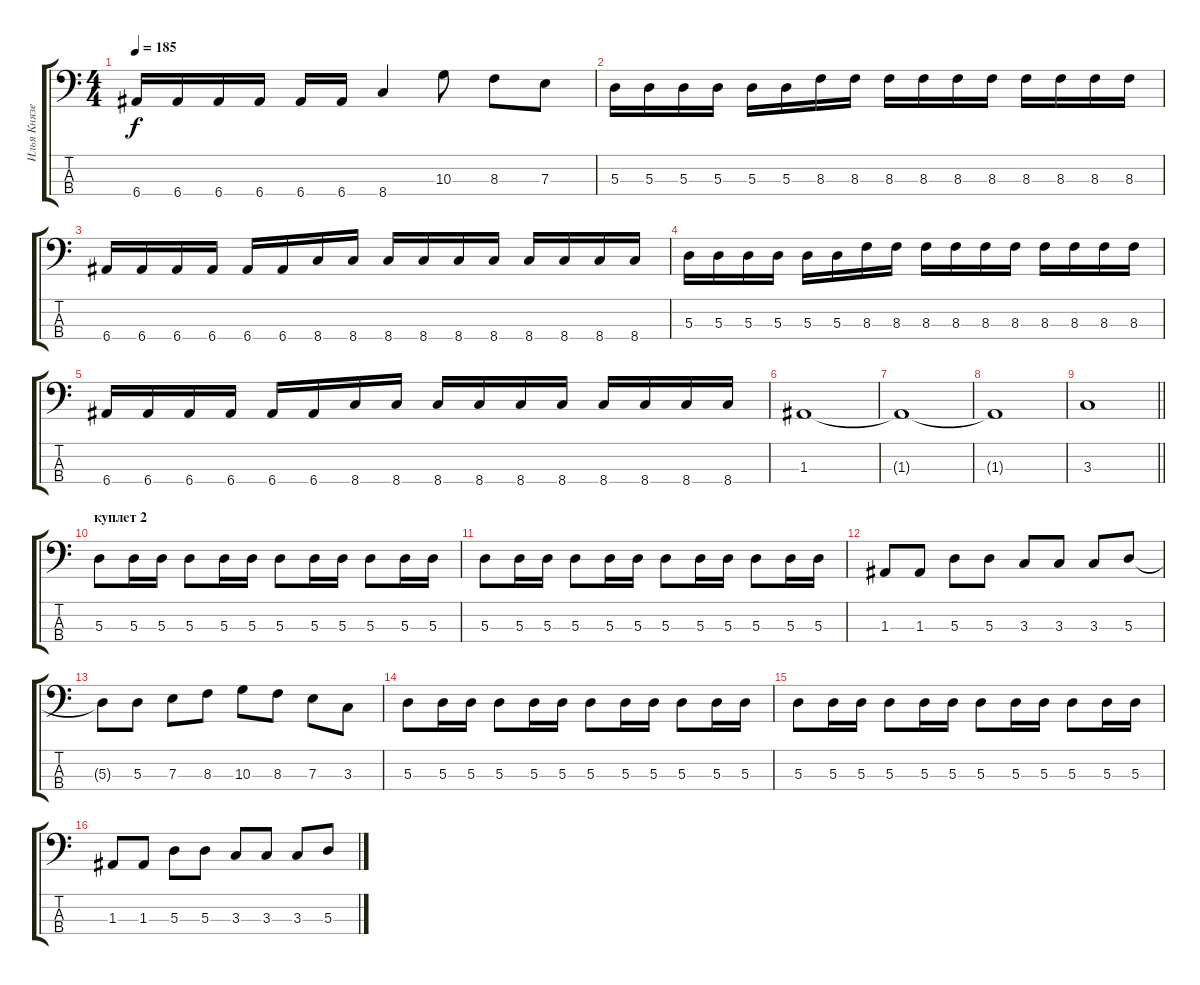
\track ("Илья Князев" "Илья Князе") {instrument electricbasspick}
\staff {score tabs}
\tuning (G2 D2 A1 E1) {hide}
\ts (4 4)
\tempo 185
\clef f4
\ks c
6.4.16{dy f} 6.4.16 6.4.16 6.4.16 6.4.16 6.4.16 8.4.4 10.3.8 8.3.8 7.3.8 |
5.3.16 5.3.16 5.3.16 5.3.16 5.3.16 5.3.16 8.3.16 8.3.16 8.3.16 8.3.16 8.3.16 8.3.16 8.3.16 8.3.16 8.3.16 8.3.16 |
6.4.16 6.4.16 6.4.16 6.4.16 6.4.16 6.4.16 8.4.16 8.4.16 8.4.16 8.4.16 8.4.16 8.4.16 8.4.16 8.4.16 8.4.16 8.4.16 |
5.3.16 5.3.16 5.3.16 5.3.16 5.3.16 5.3.16 8.3.16 8.3.16 8.3.16 8.3.16 8.3.16 8.3.16 8.3.16 8.3.16 8.3.16 8.3.16 |
6.4.16 6.4.16 6.4.16 6.4.16 6.4.16 6.4.16 8.4.16 8.4.16 8.4.16 8.4.16 8.4.16 8.4.16 8.4.16 8.4.16 8.4.16 8.4.16 |
1.3.1 |
1.3{t}.1 |
1.3{t}.1 |
\barLineRight lightlight
3.3.1 |
\section ("" "куплет 2")
5.3.8 5.3.16 5.3.16 5.3.8 5.3.16 5.3.16 5.3.8 5.3.16 5.3.16 5.3.8 5.3.16 5.3.16 |
5.3.8 5.3.16 5.3.16 5.3.8 5.3.16 5.3.16 5.3.8 5.3.16 5.3.16 5.3.8 5.3.16 5.3.16 |
1.3.8 1.3.8 5.3.8 5.3.8 3.3.8 3.3.8 3.3.8 5.3.8 |
5.3{t}.8 5.3.8 7.3.8 8.3.8 10.3.8 8.3.8 7.3.8 3.3.8 |
5.3.8 5.3.16 5.3.16 5.3.8 5.3.16 5.3.16 5.3.8 5.3.16 5.3.16 5.3.8 5.3.16 5.3.16 |
5.3.8 5.3.16 5.3.16 5.3.8 5.3.16 5.3.16 5.3.8 5.3.16 5.3.16 5.3.8 5.3.16 5.3.16 |
1.3.8 1.3.8 5.3.8 5.3.8 3.3.8 3.3.8 3.3.8 5.3.8
